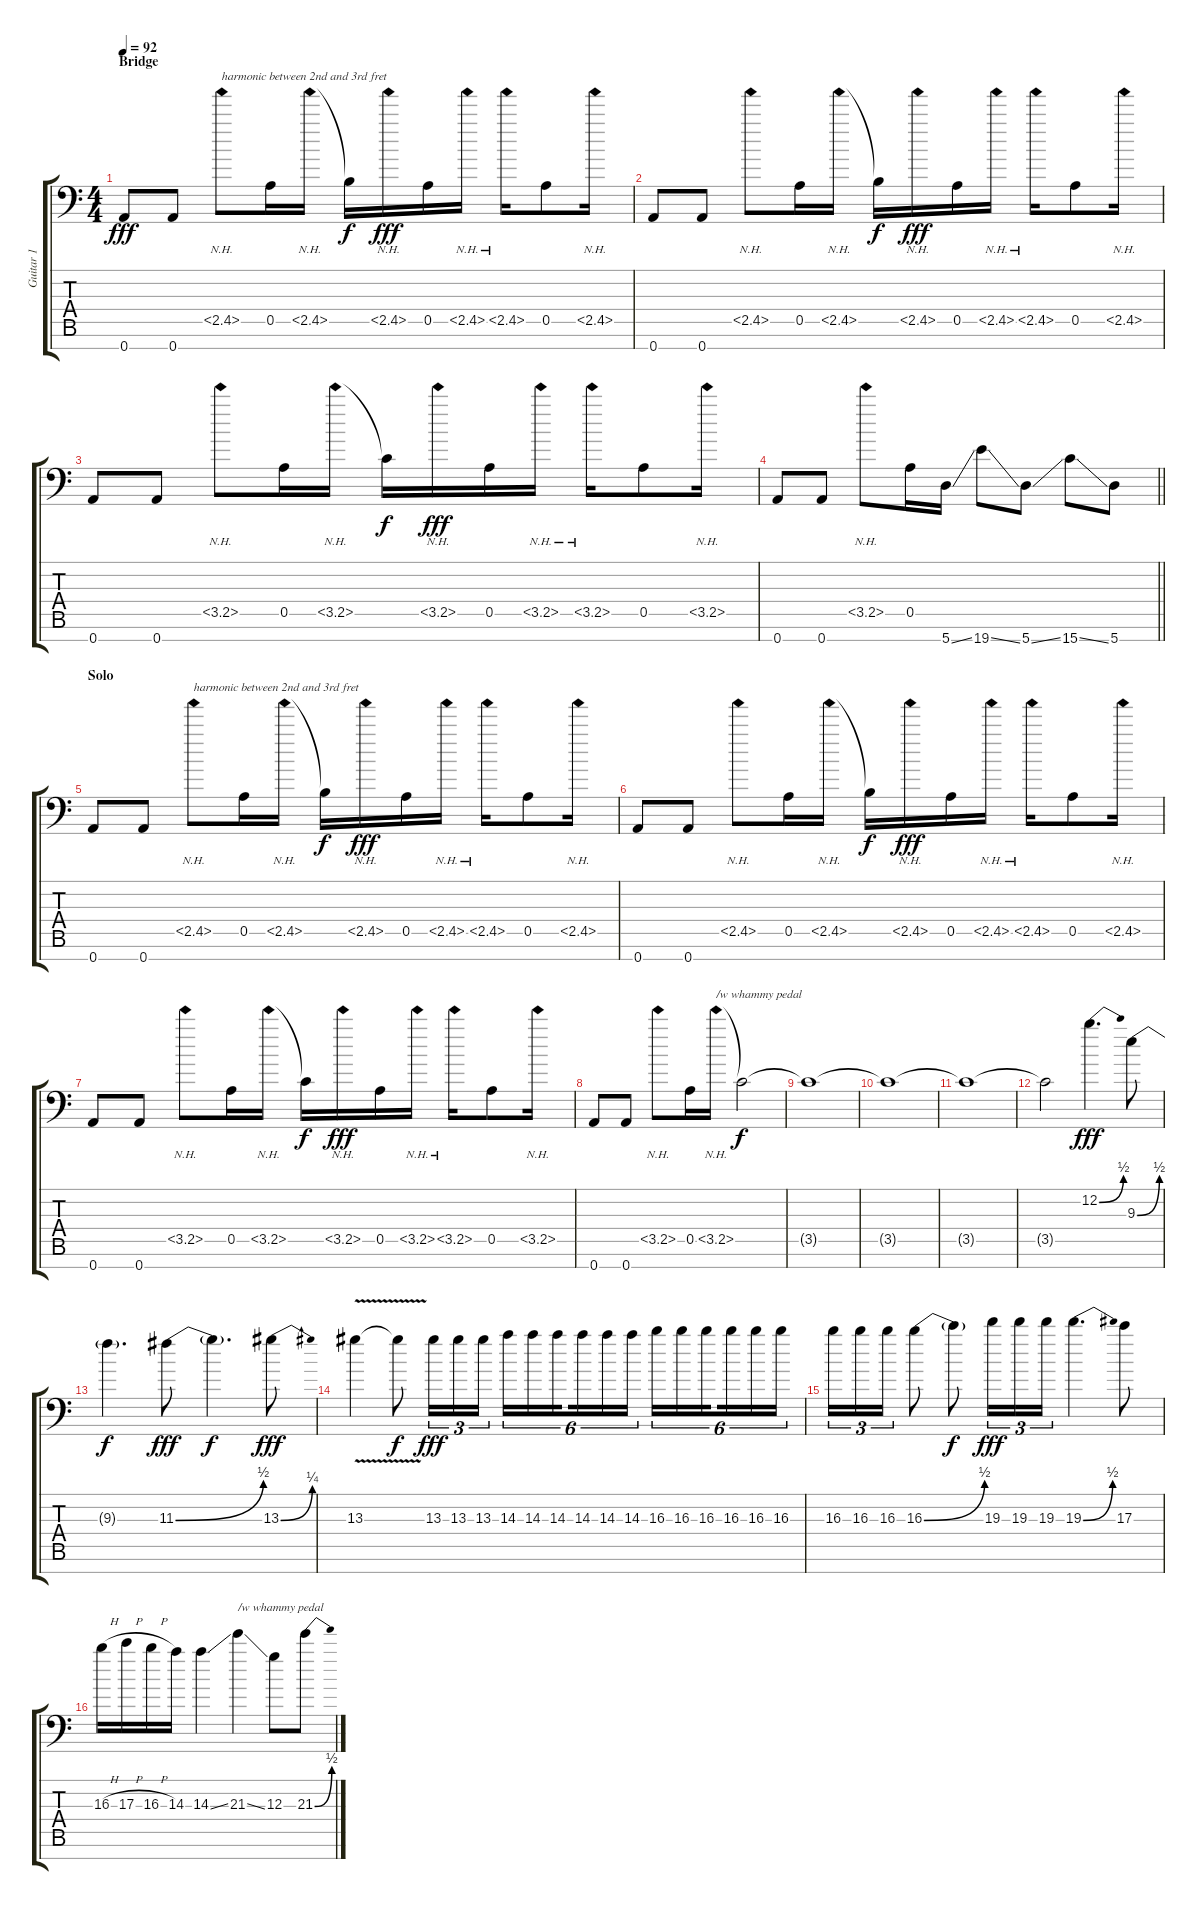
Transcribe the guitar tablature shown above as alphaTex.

\track ("Guitar 1" "Guitar 1") {instrument distortionguitar}
\staff {score tabs}
\tuning (E4 B3 G3 D3 A2 E2 A1) {hide}
\ts (4 4)
\section ("" "Bridge")
\tempo 92
\clef f4
\ks c
0.7.8{dy fff volume 13} 0.7.8 2.5{nh}.8{txt "harmonic between 2nd and 3rd fret" volume 0} 0.5.16{volume 13} 2.5{nh}.16{volume 0} 2.5{t}.16{dy f} 2.5{nh}.16{dy fff} 0.5.16{volume 13} 2.5{nh}.16{volume 0} 2.5{nh}.16 0.5.8{volume 13} 2.5{nh}.16{volume 0} |
0.7.8{volume 13} 0.7.8 2.5{nh}.8{volume 0} 0.5.16{volume 13} 2.5{nh}.16{volume 0} 2.5{t}.16{dy f} 2.5{nh}.16{dy fff} 0.5.16{volume 13} 2.5{nh}.16{volume 0} 2.5{nh}.16 0.5.8{volume 13} 2.5{nh}.16{volume 0} |
0.7.8{volume 13} 0.7.8 3.5{nh}.8{volume 0} 0.5.16{volume 13} 3.5{nh}.16{volume 0} 3.5{t}.16{dy f} 3.5{nh}.16{dy fff} 0.5.16{volume 13} 3.5{nh}.16{volume 0} 3.5{nh}.16 0.5.8{volume 13} 3.5{nh}.16{volume 0} |
\barLineRight lightlight
0.7.8{volume 13} 0.7.8 3.5{nh}.8{volume 0} 0.5.16{volume 13} 5.7{ss}.16{volume 0} 19.7{ss}.8 5.7{ss}.8 15.7{ss}.8 5.7.8 |
\section ("" "Solo")
0.7.8{volume 13} 0.7.8 2.5{nh}.8{txt "harmonic between 2nd and 3rd fret" volume 0} 0.5.16{volume 13} 2.5{nh}.16{volume 0} 2.5{t}.16{dy f} 2.5{nh}.16{dy fff} 0.5.16{volume 13} 2.5{nh}.16{volume 0} 2.5{nh}.16 0.5.8{volume 13} 2.5{nh}.16{volume 0} |
0.7.8{volume 13} 0.7.8 2.5{nh}.8{volume 0} 0.5.16{volume 13} 2.5{nh}.16{volume 0} 2.5{t}.16{dy f} 2.5{nh}.16{dy fff} 0.5.16{volume 13} 2.5{nh}.16{volume 0} 2.5{nh}.16 0.5.8{volume 13} 2.5{nh}.16{volume 0} |
0.7.8{volume 13} 0.7.8 3.5{nh}.8{volume 0} 0.5.16{volume 13} 3.5{nh}.16{volume 0} 3.5{t}.16{dy f} 3.5{nh}.16{dy fff} 0.5.16{volume 13} 3.5{nh}.16{volume 0} 3.5{nh}.16 0.5.8{volume 13} 3.5{nh}.16{volume 0} |
0.7.8 0.7.8 3.5{nh}.8 0.5.16 3.5{nh}.16{txt "/w whammy pedal"} 3.5{t}.2{dy f} |
3.5{t}.1 |
3.5{t}.1 |
3.5{t}.1 |
3.5{t}.2 12.2{be (bend 0 0 60 2)}.4{d dy fff volume 13} 9.3{be (bend 0 0 60 2)}.8 |
9.3{t}.4{d dy f} 11.3{be (bend 0 0 60 2)}.8{dy fff} 11.3{t}.4{d dy f} 13.3{be (bend 0 0 60 1)}.8{dy fff} |
13.3{v}.4 13.3{t}.8{dy f} 13.3.16{tu (3 2) dy fff} 13.3.16{tu (3 2)} 13.3.16{tu (3 2)} 14.3.16{tu (6 4)} 14.3.16{tu (6 4)} 14.3.16{tu (6 4) beam splitsecondary} 14.3.16{tu (6 4)} 14.3.16{tu (6 4)} 14.3.16{tu (6 4)} 16.3.16{tu (6 4)} 16.3.16{tu (6 4)} 16.3.16{tu (6 4) beam splitsecondary} 16.3.16{tu (6 4)} 16.3.16{tu (6 4)} 16.3.16{tu (6 4)} |
16.3.16{tu (3 2)} 16.3.16{tu (3 2)} 16.3.16{tu (3 2)} 16.3{be (bend 0 0 60 2)}.8 16.3{t}.8{dy f} 19.3.16{tu (3 2) dy fff} 19.3.16{tu (3 2)} 19.3.16{tu (3 2)} 19.3{be (bend 0 0 60 2)}.4{d} 17.3.8 |
16.3{h}.16 17.3{h}.16 16.3{h}.16 14.3.16 14.3{ss}.4{volume 0} 21.3{ss}.4{txt "/w whammy pedal"} 12.3.8 21.3{be (bend 0 0 60 2)}.8{volume 13}
